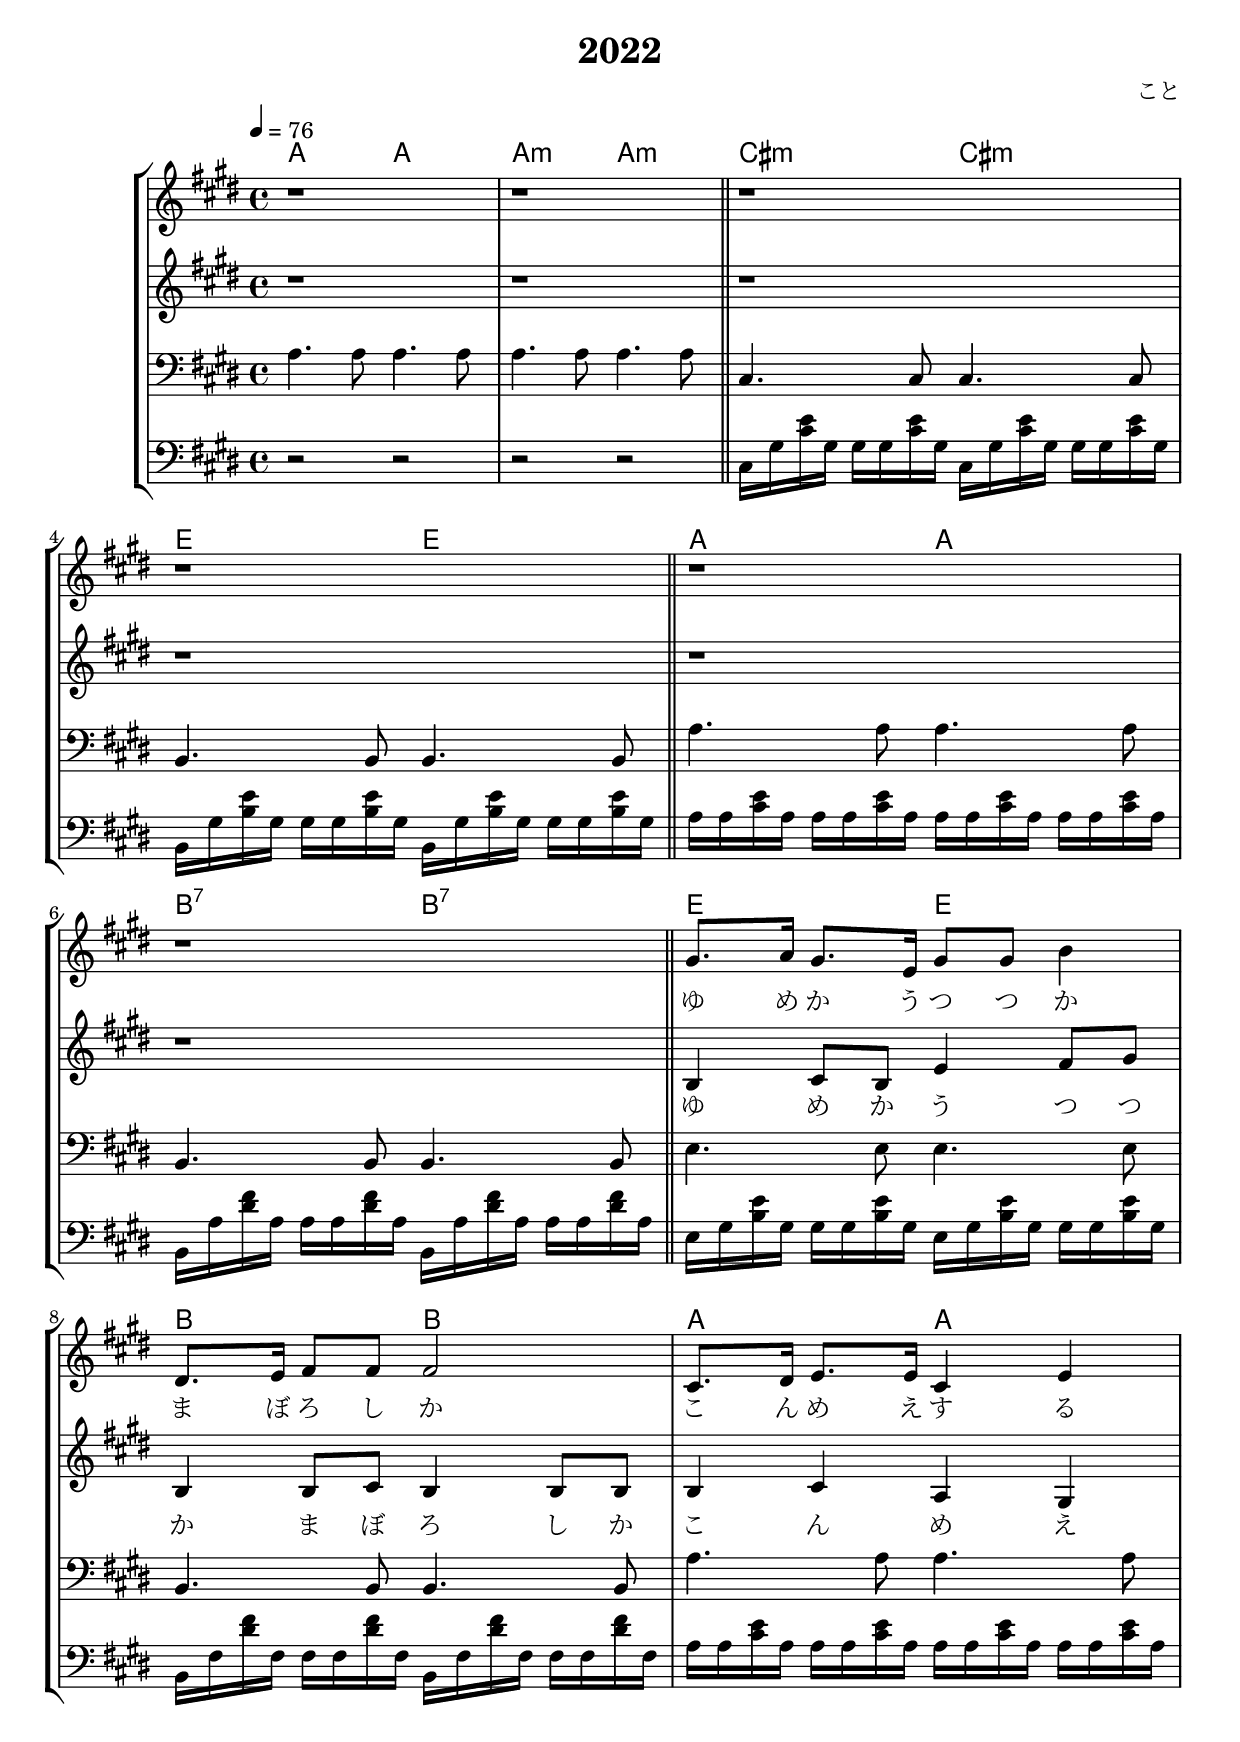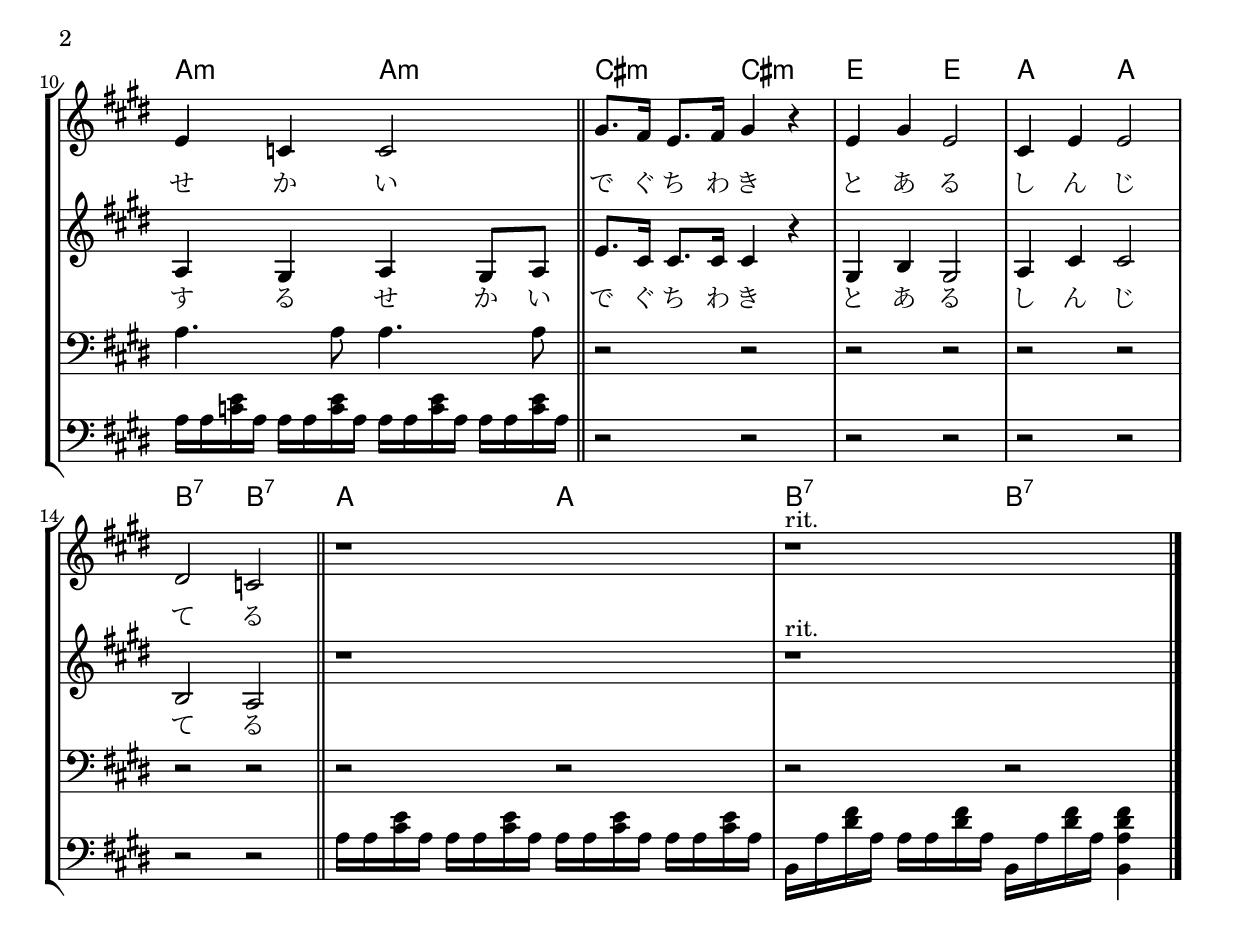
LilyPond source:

\version "2.12.1"

\header {
	title = \markup {2022}
	composer = \markup \center-column {こと}
}

harmony = \chordmode {
	a2 a a:m a:m 

	cis:m cis:m e e 

	a a b:7 b:7 

	e e b b a a a:m a:m 

	cis:m cis:m e e a a b:7 b:7 

	a a b:7 b:7 
}

melody = {
	\key e \major
	\tempo 4 = 76
	r1 | r1   
	r1 | r1   
	r1 | r1   
	\set Staff.midiInstrument = #"fss0.31"
	gis'8.  a'16  gis'8.  e'16  gis'8  gis'8  b'4 
	dis'8.  e'16  fis'8  fis'8  fis'2 
	cis'8.  dis'16  e'8.  e'16  cis'4  e'4 
	e'4  c'4  c'2
	\set Staff.midiInstrument = #"fss0.31"
	gis'8.  fis'16  e'8.  fis'16  gis'4  r4 
	e'4  gis'4  e'2 
	cis'4  e'4  e'2 
	dis'2  c'2
	r1 | r1^"rit." \bar "|."
}

words = \lyricmode {
	
	
	
	ゆ  め  か  う  つ  つ  か  ま  ぼ  ろ  し  か  こ  ん  め  え  す  る  せ  か  い  
	で  ぐ  ち  わ  き  と  あ  る  し  ん  じ  て  る  
	
}

secondmelody = {
	\key e \major
	\tempo 4 = 76
	r1 | r1   
	r1 | r1   
	r1 | r1   
	\set Staff.midiInstrument = #"fss0.29"
	b4  cis'8  b8  e'4  fis'8  gis'8 
	b4  b8  cis'8  b4  b8  b8 
	b4  cis'4  a4  gis4 
	a4  gis4  a4  gis8  a8
	\set Staff.midiInstrument = #"fss0.29"
	e'8.  cis'16  cis'8.  cis'16  cis'4  r4 
	gis4  b4  gis2 
	a4  cis'4  cis'2 
	b2  a2
	r1 | r1^"rit." \bar "|."
}

secondwords = \lyricmode {
	
	
	
	ゆ  め  か  う  つ  つ  か  ま  ぼ  ろ  し  か  こ  ん  め  え  す  る  せ  か  い  
	で  ぐ  ち  わ  き  と  あ  る  し  ん  じ  て  る  
	
}

tempochange = {
	\tempo 4 = 76
	r1 | r1 \bar "||"
	\tempo 4 = 76
	r1 | r1 \bar "||"
	\tempo 4 = 76
	r1 | r1 \bar "||"
	\tempo 4 = 76
	r1 | r1 | r1 | r1 \bar "||"
	\tempo 4 = 76
	r1 | r1 | r1 | r1 \bar "||"
	\tempo 4 = 76
	r1 | \tempo 4 = 57 r2 \tempo 4 = 50 r2 \bar "|."
}

mainacc = {
	\clef bass
	\set Staff.midiInstrument = #"Tubular Bells"
	\key e \major
	\tempo 4 = 76
	a4.a8
	a4.a8
	a4.a8
	a4.a8
	\bar "||"

	\set Staff.midiInstrument = #"Tubular Bells"
	cis4.cis8
	cis4.cis8
	b,4.b,8
	b,4.b,8
	\bar "||"

	\set Staff.midiInstrument = #"Tubular Bells"
	a4.a8
	a4.a8
	b,4.b,8
	b,4.b,8
	\bar "||"

	\set Staff.midiInstrument = #"Tubular Bells"
	e4.e8
	e4.e8
	b,4.b,8
	b,4.b,8
	a4.a8
	a4.a8
	a4.a8
	a4.a8
	\bar "||"

	\set Staff.midiInstrument = #"Acoustic grand"
	r2
	r2
	r2
	r2
	r2
	r2
	r2
	r2
	\bar "||"

	\set Staff.midiInstrument = #"Acoustic grand"
	r2
	r2
	r2
	r2
	\bar "|."
}

subacc = {
	\clef bass
	\set Staff.midiInstrument = #"Acoustic grand"
	\key e \major
	\tempo 4 = 76
	r2
	r2
	r2
	r2
	\bar "||"

	\set Staff.midiInstrument = #"Seashore"
	cis16 gis <cis' e'> gis gis gis <cis' e'> gis
	cis16 gis <cis' e'> gis gis gis <cis' e'> gis
	b,16 gis <b e'> gis gis gis <b e'> gis
	b,16 gis <b e'> gis gis gis <b e'> gis
	\bar "||"

	\set Staff.midiInstrument = #"Seashore"
	a16 a <cis' e'> a a a <cis' e'> a
	a16 a <cis' e'> a a a <cis' e'> a
	b,16 a <dis' fis'> a a a <dis' fis'> a
	b,16 a <dis' fis'> a a a <dis' fis'> a
	\bar "||"

	\set Staff.midiInstrument = #"Seashore"
	e16 gis <b e'> gis gis gis <b e'> gis
	e16 gis <b e'> gis gis gis <b e'> gis
	b,16 fis <dis' fis'> fis fis fis <dis' fis'> fis
	b,16 fis <dis' fis'> fis fis fis <dis' fis'> fis
	a16 a <cis' e'> a a a <cis' e'> a
	a16 a <cis' e'> a a a <cis' e'> a
	a16 a <c' e'> a a a <c' e'> a
	a16 a <c' e'> a a a <c' e'> a
	\bar "||"

	\set Staff.midiInstrument = #"Acoustic grand"
	r2
	r2
	r2
	r2
	r2
	r2
	r2
	r2
	\bar "||"

	\set Staff.midiInstrument = #"Seashore"
	a16 a <cis' e'> a a a <cis' e'> a
	a16 a <cis' e'> a a a <cis' e'> a
	b,16 a <dis' fis'> a a a <dis' fis'> a
	b,16 a <dis' fis'> a <b, a dis' fis'>4
	\bar "|."
}

percA = {
	\drummode {
	r1 |r1 \bar "||"
	r1 |r1 \bar "||"
	\times 16/12{ hh8. hh8. hh8. hh8. } |\times 16/12{ r8. hh4 hh8 hh8. } \bar "||"
	\times 16/12{ hh8. hh8. hh8. hh8. } |\times 16/12{ hh8. hh8. hh8. hh8. } |\times 16/12{ hh8. hh8. hh8. hh8. } |\times 16/12{ r8. hh4 hh8 hh8. } \bar "||"
	r1 |r1 |r1 |r1 \bar "||"
	\times 16/12{ hh8. hh8. hh8. hh8. } |\times 16/12{ r8. hh4 hh8 hh8. } \bar "|."
	}
}

percB = {
	\drummode {
	r1 |r1 \bar "||"
	r1 |r1 \bar "||"
	\times 16/12{ r8. sn4. sn8. } |\times 16/12{ sn16 sn4 r16 sn8 sn4 } \bar "||"
	\times 16/12{ r8. sn4. sn8. } |\times 16/12{ r8. sn4. sn8 sn16 } |\times 16/12{ r8. sn4. sn8. } |\times 16/12{ sn16 sn4 r16 sn8 sn4 } \bar "||"
	r1 |r1 |r1 |r1 \bar "||"
	\times 16/12{ r8. sn4. sn8. } |\times 16/12{ sn16 sn4 r16 sn8 sn4 } \bar "|."
	}
}

percC = {
	\drummode {
	r1 |r1 \bar "||"
	r1 |r1 \bar "||"
	\times 16/12{ bd4 r16 bd16 bd4. } |\times 16/12{ r8 bd16 bd8 bd16 bd8 bd16 bd8 bd16 } \bar "||"
	\times 16/12{ bd4 r16 bd16 bd4. } |\times 16/12{ bd4 r16 bd16 bd4. } |\times 16/12{ bd4 r16 bd16 bd4. } |\times 16/12{ r8 bd16 bd8 bd16 bd8 bd16 bd8 bd16 } \bar "||"
	r1 |r1 |r1 |r1 \bar "||"
	\times 16/12{ bd4 r16 bd16 bd4. } |\times 16/12{ r8 bd16 bd8 bd16 bd8 bd16 bd8 bd16 } \bar "|."
	}
}

percD = {
	\drummode {
	r1 |r1 \bar "||"
	r1 |r1 \bar "||"
	\times 16/12{ r8 hhp8. hhp8. hhp8. hhp16 } |\times 16/12{ r4 r16 hhp4 r16 hhp8 } \bar "||"
	\times 16/12{ r8 hhp8. hhp8. hhp8. hhp16 } |\times 16/12{ r8 hhp8. hhp8. hhp8. hhp16 } |\times 16/12{ r8 hhp8. hhp8. hhp8. hhp16 } |\times 16/12{ r4 r16 hhp4 r16 hhp8 } \bar "||"
	r1 |r1 |r1 |r1 \bar "||"
	\times 16/12{ r8 hhp8. hhp8. hhp8. hhp16 } |\times 16/12{ r4 r16 hhp4 r16 hhp8 } \bar "|."
	}
}

percE = {
	\drummode {
	r1 |r1 \bar "||"
	r1 |r1 \bar "||"
	\times 16/12{ r2. } |\times 16/12{ r2 r8. hho16 } \bar "||"
	\times 16/12{ r2. } |r1 |r1 |\times 16/12{ r2 r8. hho16 } \bar "||"
	r1 |r1 |r1 |r1 \bar "||"
	\times 16/12{ r2. } |\times 16/12{ r2 r8. hho16 } \bar "|."
	}
}

\score {
	<<
		\new StaffGroup <<
			\new ChordNames {\harmony}
			\new Voice = "melody" {\melody}
			\new Lyrics \lyricsto "melody" \words
			\new Voice = "secondmelody" {\secondmelody}
			\new Lyrics \lyricsto "secondmelody" \secondwords
			\new Staff = "mainacc" {\mainacc}
			\new Staff = "subacc" {\subacc}
		>>
	>>
	\layout { }
}
